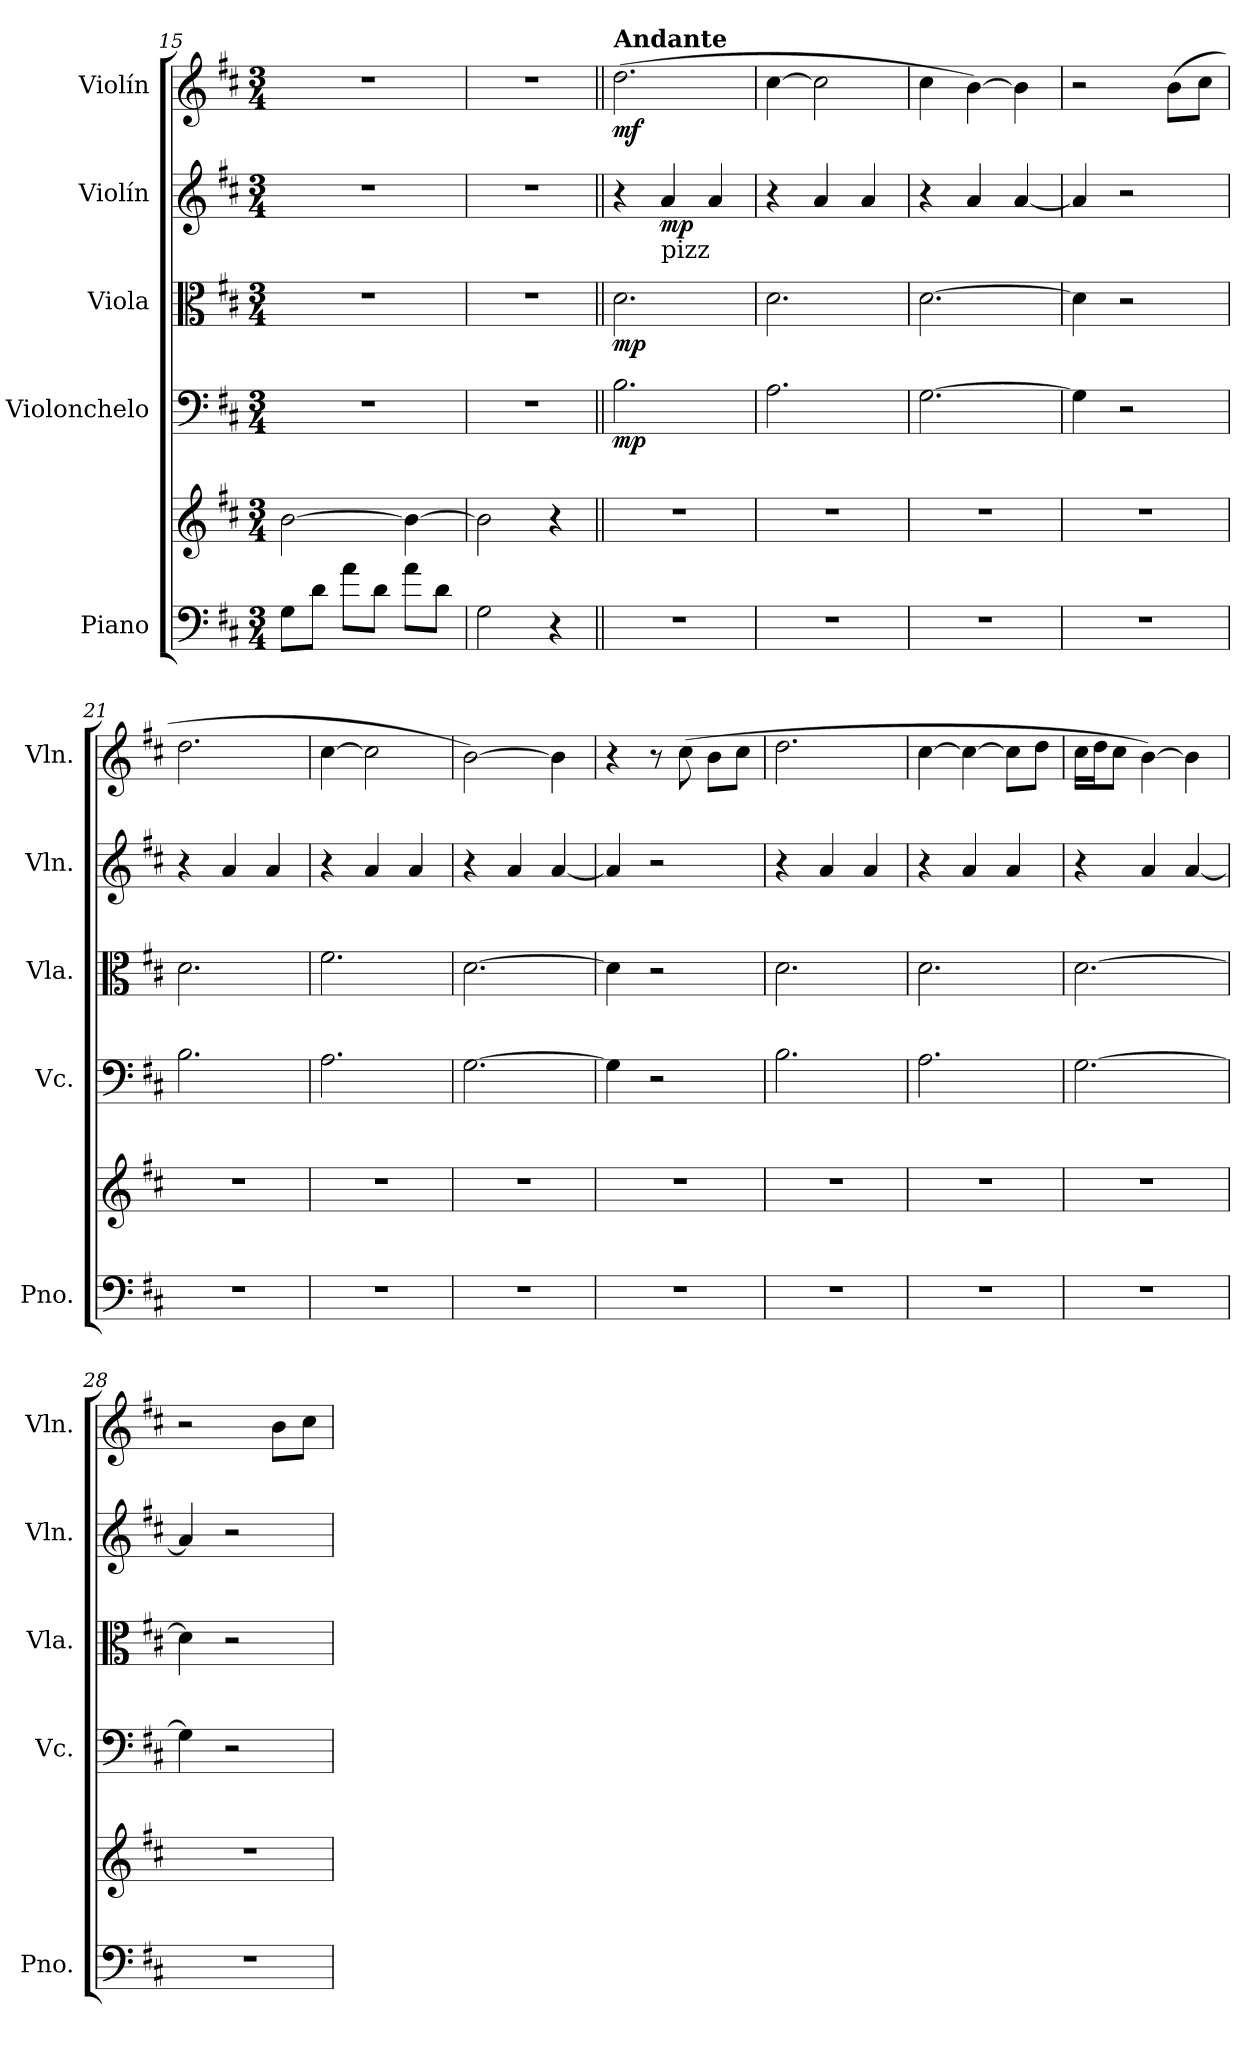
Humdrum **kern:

**kern	**kern	**kern	**dynam	**kern	**dynam	**kern	**dynam	**kern	**dynam
*part5	*part5	*part4	*part4	*part3	*part3	*part2	*part2	*part1	*part1
*staff6	*staff5	*staff4	*staff4	*staff3	*staff3	*staff2	*staff2	*staff1	*staff1
*I"Piano	*	*I"Violonchelo	*	*I"Viola	*	*I"Violín	*	*I"Violín	*
*I'Pno.	*	*I'Vc.	*	*I'Vla.	*	*I'Vln.	*	*I'Vln.	*
!!LO:LB:g=z
*clefF4	*clefG2	*clefF4	*	*clefC3	*	*clefG2	*	*clefG2	*
*k[f#c#]	*k[f#c#]	*k[f#c#]	*	*k[f#c#]	*	*k[f#c#]	*	*k[f#c#]	*
*M3/4	*M3/4	*M3/4	*	*M3/4	*	*M3/4	*	*M3/4	*
=15	=15	=15	=15	=15	=15	=15	=15	=15	=15
8G\L	[2b\	2.r	.	2.r	.	2.r	.	2.r	.
8d\J	.	.	.	.	.	.	.	.	.
8a\L	.	.	.	.	.	.	.	.	.
8d\J	.	.	.	.	.	.	.	.	.
8a\L	4b\_	.	.	.	.	.	.	.	.
8d\J	.	.	.	.	.	.	.	.	.
=16	=16	=16	=16	=16	=16	=16	=16	=16	=16
2G\	2b\]	2.r	.	2.r	.	2.r	.	2.r	.
4r	4r	.	.	.	.	.	.	.	.
=17||	=17||	=17||	=17||	=17||	=17||	=17||	=17||	=17||	=17||
!	!	!	!	!	!	!	!	!LO:TX:a:B:t=Andante	!
!	!	!	!LO:DY:b	!	!LO:DY:b	!	!	!	!LO:DY:b
2.r	2.r	2.B\	mp	2.d\	mp	4r	.	(2.dd\	mf
!	!	!	!	!	!	!LO:TX:b:t=pizz	!	!	!
!	!	!	!	!	!	!	!LO:DY:b	!	!
.	.	.	.	.	.	4a/	mp	.	.
.	.	.	.	.	.	4a/	.	.	.
=18	=18	=18	=18	=18	=18	=18	=18	=18	=18
2.r	2.r	2.A\	.	2.d\	.	4r	.	[4cc#\	.
.	.	.	.	.	.	4a/	.	2cc#\]	.
.	.	.	.	.	.	4a/	.	.	.
=19	=19	=19	=19	=19	=19	=19	=19	=19	=19
2.r	2.r	[2.G\	.	[2.d\	.	4r	.	4cc#\	.
.	.	.	.	.	.	4a/	.	[4b\)	.
.	.	.	.	.	.	[4a/	.	4b\]	.
=20	=20	=20	=20	=20	=20	=20	=20	=20	=20
2.r	2.r	4G\]	.	4d\]	.	4a/]	.	2r	.
.	.	2r	.	2r	.	2r	.	.	.
.	.	.	.	.	.	.	.	(8b\L	.
.	.	.	.	.	.	.	.	8cc#\J	.
=21	=21	=21	=21	=21	=21	=21	=21	=21	=21
2.r	2.r	2.B\	.	2.d\	.	4r	.	2.dd\	.
.	.	.	.	.	.	4a/	.	.	.
.	.	.	.	.	.	4a/	.	.	.
=22	=22	=22	=22	=22	=22	=22	=22	=22	=22
2.r	2.r	2.A\	.	2.f#\	.	4r	.	[4cc#\	.
.	.	.	.	.	.	4a/	.	2cc#\]	.
.	.	.	.	.	.	4a/	.	.	.
=23	=23	=23	=23	=23	=23	=23	=23	=23	=23
2.r	2.r	[2.G\	.	[2.d\	.	4r	.	[2b\)	.
.	.	.	.	.	.	4a/	.	.	.
.	.	.	.	.	.	[4a/	.	4b\]	.
!!LO:PB:g=z
=24	=24	=24	=24	=24	=24	=24	=24	=24	=24
2.r	2.r	4G\]	.	4d\]	.	4a/]	.	4r	.
.	.	2r	.	2r	.	2r	.	8r	.
.	.	.	.	.	.	.	.	(8cc#\	.
.	.	.	.	.	.	.	.	8b\L	.
.	.	.	.	.	.	.	.	8cc#\J	.
=25	=25	=25	=25	=25	=25	=25	=25	=25	=25
2.r	2.r	2.B\	.	2.d\	.	4r	.	2.dd\	.
.	.	.	.	.	.	4a/	.	.	.
.	.	.	.	.	.	4a/	.	.	.
=26	=26	=26	=26	=26	=26	=26	=26	=26	=26
2.r	2.r	2.A\	.	2.d\	.	4r	.	[4cc#\	.
.	.	.	.	.	.	4a/	.	4cc#\_	.
.	.	.	.	.	.	4a/	.	8cc#\L]	.
.	.	.	.	.	.	.	.	8dd\J	.
=27	=27	=27	=27	=27	=27	=27	=27	=27	=27
2.r	2.r	[2.G\	.	[2.d\	.	4r	.	16cc#\LL	.
.	.	.	.	.	.	.	.	16dd\J	.
.	.	.	.	.	.	.	.	8cc#\J	.
.	.	.	.	.	.	4a/	.	[4b\)	.
.	.	.	.	.	.	[4a/	.	4b\]	.
=28	=28	=28	=28	=28	=28	=28	=28	=28	=28
2.r	2.r	4G\]	.	4d\]	.	4a/]	.	2r	.
.	.	2r	.	2r	.	2r	.	.	.
.	.	.	.	.	.	.	.	8b\L	.
.	.	.	.	.	.	.	.	8cc#\J	.
=	=	=	=	=	=	=	=	=	=
*-	*-	*-	*-	*-	*-	*-	*-	*-	*-
